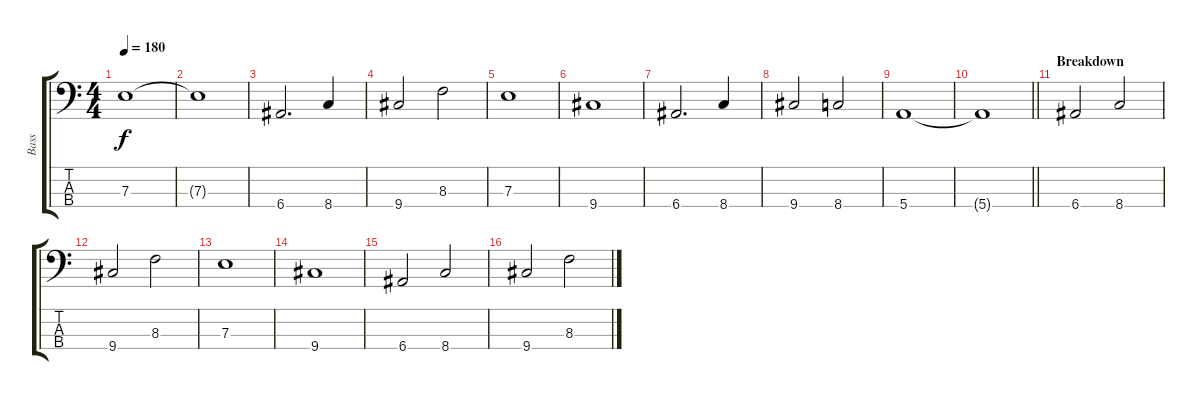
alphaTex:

\track ("Bass" "Bass") {instrument electricbasspick}
\staff {score tabs}
\tuning (G2 D2 A1 E1) {hide}
\ts (4 4)
\tempo 180
\clef f4
\ks c
7.3.1{dy f} |
7.3{t}.1 |
6.4.2{d} 8.4.4 |
9.4.2 8.3.2 |
7.3.1 |
9.4.1 |
6.4.2{d} 8.4.4 |
9.4.2 8.4.2 |
5.4.1 |
\barLineRight lightlight
5.4{t}.1 |
\section ("" "Breakdown")
6.4.2 8.4.2 |
9.4.2 8.3.2 |
7.3.1 |
9.4.1 |
6.4.2 8.4.2 |
9.4.2 8.3.2
